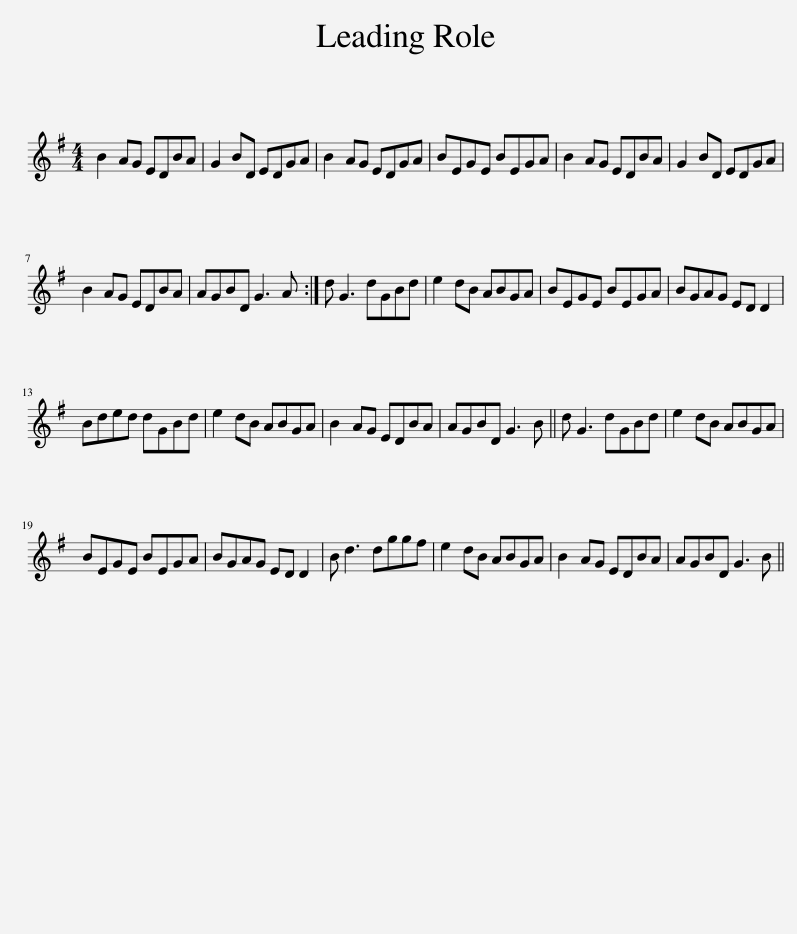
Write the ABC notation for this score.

X:1
L:1/8
M:4/4
I:linebreak $
K:G
V:1 treble
V:1
 B2 AG EDBA | G2 BD EDGA | B2 AG EDGA | BEGE BEGA | B2 AG EDBA | %5
 G2 BD EDGA |$ B2 AG EDBA | AGBD G3 A :| d G3 dGBd | e2 dB ABGA | %10
 BEGE BEGA | BGAG ED D2 |$ Bded dGBd | e2 dB ABGA | B2 AG EDBA | %15
 AGBD G3 B || d G3 dGBd | e2 dB ABGA |$ BEGE BEGA | BGAG ED D2 | %20
 B d3 dggf | e2 dB ABGA | B2 AG EDBA | AGBD G3 B || %24
